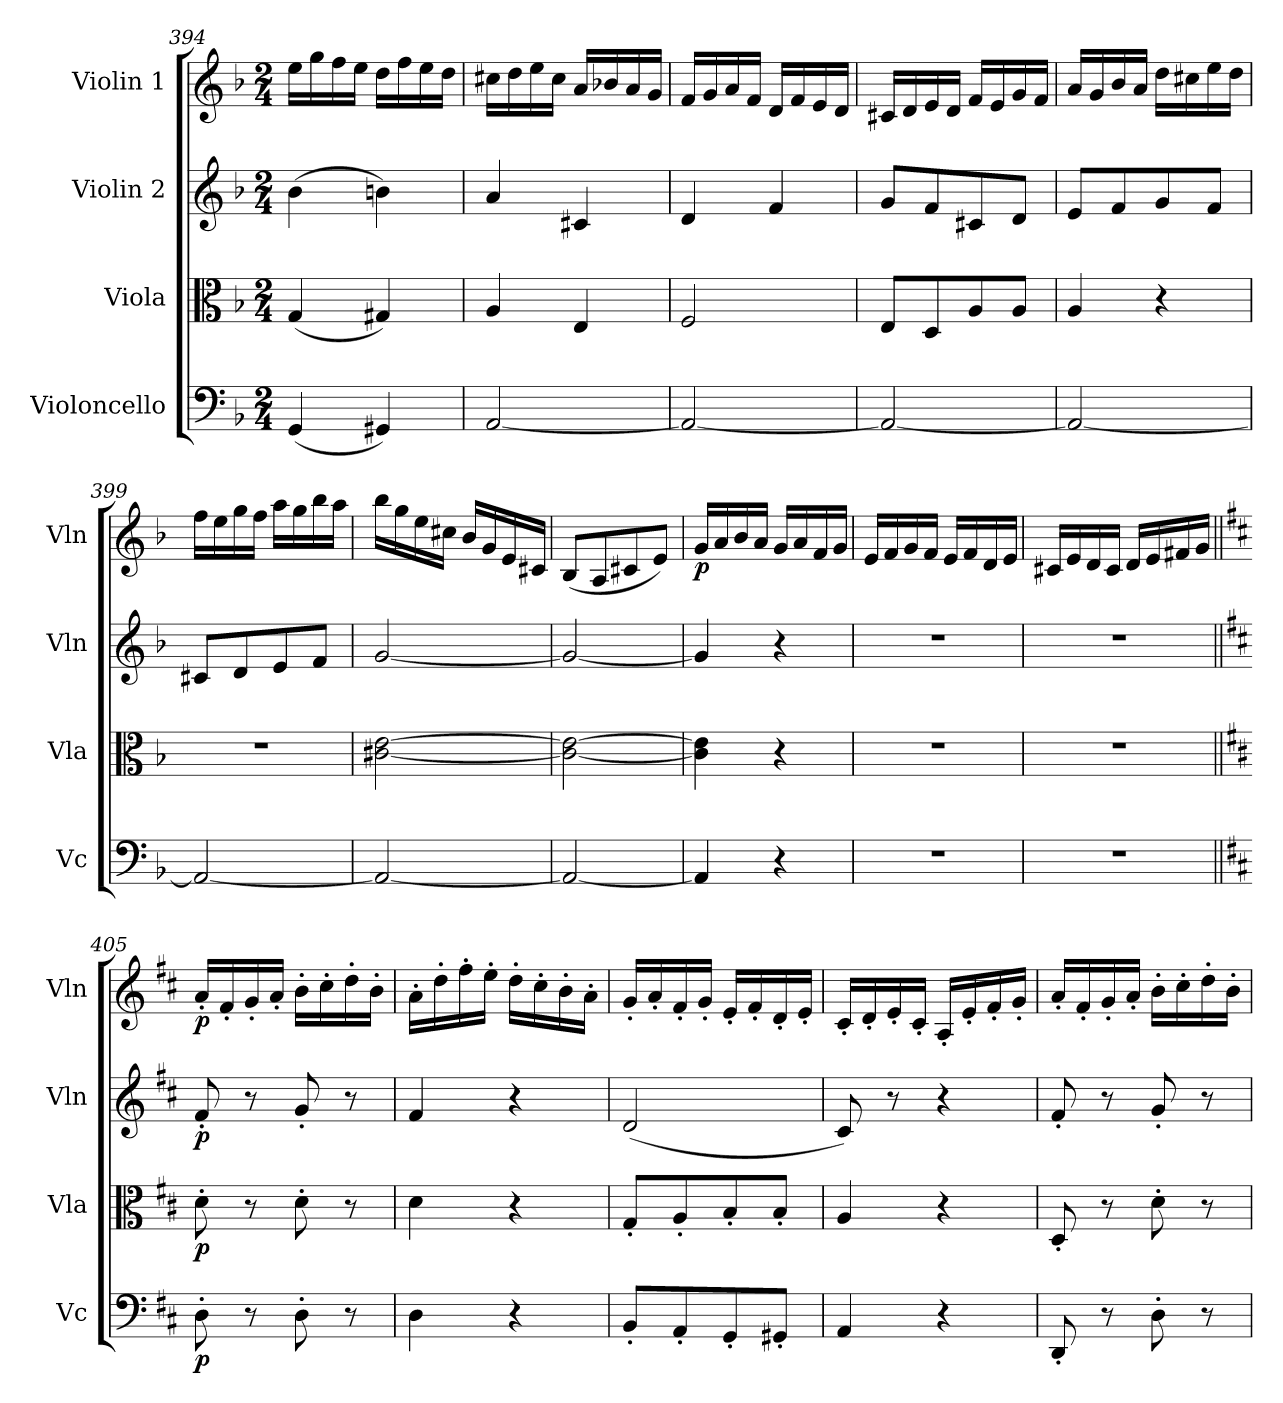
**kern	**dynam	**kern	**dynam	**kern	**dynam	**kern	**dynam
*part4	*part4	*part3	*part3	*part2	*part2	*part1	*part1
*staff4	*staff4	*staff3	*staff3	*staff2	*staff2	*staff1	*staff1
*I"Violoncello	*	*I"Viola	*	*I"Violin 2	*	*I"Violin 1	*
*I'Vc	*	*I'Vla	*	*I'Vln	*	*I'Vln	*
*clefF4	*	*clefC3	*	*clefG2	*	*clefG2	*
*k[b-]	*	*k[b-]	*	*k[b-]	*	*k[b-]	*
*M2/4	*	*M2/4	*	*M2/4	*	*M2/4	*
=394	=394	=394	=394	=394	=394	=394	=394
(<4GG/	.	(<4G/	.	(>4b-\	.	16ee\LL	.
.	.	.	.	.	.	16gg\	.
.	.	.	.	.	.	16ff\	.
.	.	.	.	.	.	16ee\JJ	.
4GG#X/)	.	4G#X/)	.	4bn\)	.	16dd\LL	.
.	.	.	.	.	.	16ff\	.
.	.	.	.	.	.	16ee\	.
.	.	.	.	.	.	16dd\JJ	.
=395	=395	=395	=395	=395	=395	=395	=395
[2AA/	.	4A/	.	4a/	.	16cc#X\LL	.
.	.	.	.	.	.	16dd\	.
.	.	.	.	.	.	16ee\	.
.	.	.	.	.	.	16cc#\JJ	.
.	.	4E/	.	4c#X/	.	16a/LL	.
.	.	.	.	.	.	16b-X/	.
.	.	.	.	.	.	16a/	.
.	.	.	.	.	.	16g/JJ	.
=396	=396	=396	=396	=396	=396	=396	=396
2AA/_	.	2F/	.	4d/	.	16f/LL	.
.	.	.	.	.	.	16g/	.
.	.	.	.	.	.	16a/	.
.	.	.	.	.	.	16f/JJ	.
.	.	.	.	4f/	.	16d/LL	.
.	.	.	.	.	.	16f/	.
.	.	.	.	.	.	16e/	.
.	.	.	.	.	.	16d/JJ	.
!!LO:PB:g=z
=397	=397	=397	=397	=397	=397	=397	=397
2AA/_	.	8E/L	.	8g/L	.	16c#X/LL	.
.	.	.	.	.	.	16d/	.
.	.	8D/	.	8f/	.	16e/	.
.	.	.	.	.	.	16d/JJ	.
.	.	8A/	.	8c#X/	.	16f/LL	.
.	.	.	.	.	.	16e/	.
.	.	8A/J	.	8d/J	.	16g/	.
.	.	.	.	.	.	16f/JJ	.
=398	=398	=398	=398	=398	=398	=398	=398
2AA/_	.	4A/	.	8e/L	.	16a/LL	.
.	.	.	.	.	.	16g/	.
.	.	.	.	8f/	.	16b-/	.
.	.	.	.	.	.	16a/JJ	.
.	.	4r	.	8g/	.	16dd\LL	.
.	.	.	.	.	.	16cc#X\	.
.	.	.	.	8f/J	.	16ee\	.
.	.	.	.	.	.	16dd\JJ	.
=399	=399	=399	=399	=399	=399	=399	=399
2AA/_	.	2r	.	8c#X/L	.	16ff\LL	.
.	.	.	.	.	.	16ee\	.
.	.	.	.	8d/	.	16gg\	.
.	.	.	.	.	.	16ff\JJ	.
.	.	.	.	8e/	.	16aa\LL	.
.	.	.	.	.	.	16gg\	.
.	.	.	.	8f/J	.	16bb-\	.
.	.	.	.	.	.	16aa\JJ	.
=400	=400	=400	=400	=400	=400	=400	=400
2AA/_	.	[2c#X\ [2e\	.	[2g/	.	16bb-\LL	.
.	.	.	.	.	.	16gg\	.
.	.	.	.	.	.	16ee\	.
.	.	.	.	.	.	16cc#X\JJ	.
.	.	.	.	.	.	16b-/LL	.
.	.	.	.	.	.	16g/	.
.	.	.	.	.	.	16e/	.
.	.	.	.	.	.	16c#X/JJ	.
=401	=401	=401	=401	=401	=401	=401	=401
2AA/_	.	2c#\_ 2e\_	.	2g/_	.	(<8B-/L	.
.	.	.	.	.	.	8A/	.
.	.	.	.	.	.	8c#X/	.
.	.	.	.	.	.	8e/J)	.
=402	=402	=402	=402	=402	=402	=402	=402
!	!	!	!	!	!	!	!LO:DY:b
4AA/]	.	4c#\] 4e\]	.	4g/]	.	16g/LL	p
.	.	.	.	.	.	16a/	.
.	.	.	.	.	.	16b-/	.
.	.	.	.	.	.	16a/JJ	.
4r	.	4r	.	4r	.	16g/LL	.
.	.	.	.	.	.	16a/	.
.	.	.	.	.	.	16f/	.
.	.	.	.	.	.	16g/JJ	.
!!LO:LB:g=z
=403	=403	=403	=403	=403	=403	=403	=403
2r	.	2r	.	2r	.	16e/LL	.
.	.	.	.	.	.	16f/	.
.	.	.	.	.	.	16g/	.
.	.	.	.	.	.	16f/JJ	.
.	.	.	.	.	.	16e/LL	.
.	.	.	.	.	.	16f/	.
.	.	.	.	.	.	16d/	.
.	.	.	.	.	.	16e/JJ	.
=404	=404	=404	=404	=404	=404	=404	=404
2r	.	2r	.	2r	.	16c#X/LL	.
.	.	.	.	.	.	16e/	.
.	.	.	.	.	.	16d/	.
.	.	.	.	.	.	16c#/JJ	.
.	.	.	.	.	.	16d/LL	.
.	.	.	.	.	.	16e/	.
.	.	.	.	.	.	16f#X/	.
.	.	.	.	.	.	16g/JJ	.
=405||	=405||	=405||	=405||	=405||	=405||	=405||	=405||
*k[f#c#]	*	*k[f#c#]	*	*k[f#c#]	*	*k[f#c#]	*
!	!LO:DY:b	!	!LO:DY:b	!	!LO:DY:b	!	!LO:DY:b
8D'\	p	8d'\	p	8f#'/	p	16a'/LL	p
.	.	.	.	.	.	16f#'/	.
8r	.	8r	.	8r	.	16g'/	.
.	.	.	.	.	.	16a'/JJ	.
8D'\	.	8d'\	.	8g'/	.	16b'\LL	.
.	.	.	.	.	.	16cc#'\	.
8r	.	8r	.	8r	.	16dd'\	.
.	.	.	.	.	.	16b'\JJ	.
=406	=406	=406	=406	=406	=406	=406	=406
4D\	.	4d\	.	4f#/	.	16a'\LL	.
.	.	.	.	.	.	16dd'\	.
.	.	.	.	.	.	16ff#'\	.
.	.	.	.	.	.	16ee'\JJ	.
4r	.	4r	.	4r	.	16dd'\LL	.
.	.	.	.	.	.	16cc#'\	.
.	.	.	.	.	.	16b'\	.
.	.	.	.	.	.	16a'\JJ	.
=407	=407	=407	=407	=407	=407	=407	=407
8BB'/L	.	8G'/L	.	(<2d/	.	16g'/LL	.
.	.	.	.	.	.	16a'/	.
8AA'/	.	8A'/	.	.	.	16f#'/	.
.	.	.	.	.	.	16g'/JJ	.
8GG'/	.	8B'/	.	.	.	16e'/LL	.
.	.	.	.	.	.	16f#'/	.
8GG#X'/J	.	8B'/J	.	.	.	16d'/	.
.	.	.	.	.	.	16e'/JJ	.
!!LO:LB:g=z
=408	=408	=408	=408	=408	=408	=408	=408
4AA/	.	4A/	.	8c#/)	.	16c#'/LL	.
.	.	.	.	.	.	16d'/	.
.	.	.	.	8r	.	16e'/	.
.	.	.	.	.	.	16c#'/JJ	.
4r	.	4r	.	4r	.	16A'/LL	.
.	.	.	.	.	.	16e'/	.
.	.	.	.	.	.	16f#'/	.
.	.	.	.	.	.	16g'/JJ	.
=409	=409	=409	=409	=409	=409	=409	=409
8DD'/	.	8D'/	.	8f#'/	.	16a'/LL	.
.	.	.	.	.	.	16f#'/	.
8r	.	8r	.	8r	.	16g'/	.
.	.	.	.	.	.	16a'/JJ	.
8D'\	.	8d'\	.	8g'/	.	16b'\LL	.
.	.	.	.	.	.	16cc#'\	.
8r	.	8r	.	8r	.	16dd'\	.
.	.	.	.	.	.	16b'\JJ	.
=	=	=	=	=	=	=	=
*-	*-	*-	*-	*-	*-	*-	*-
